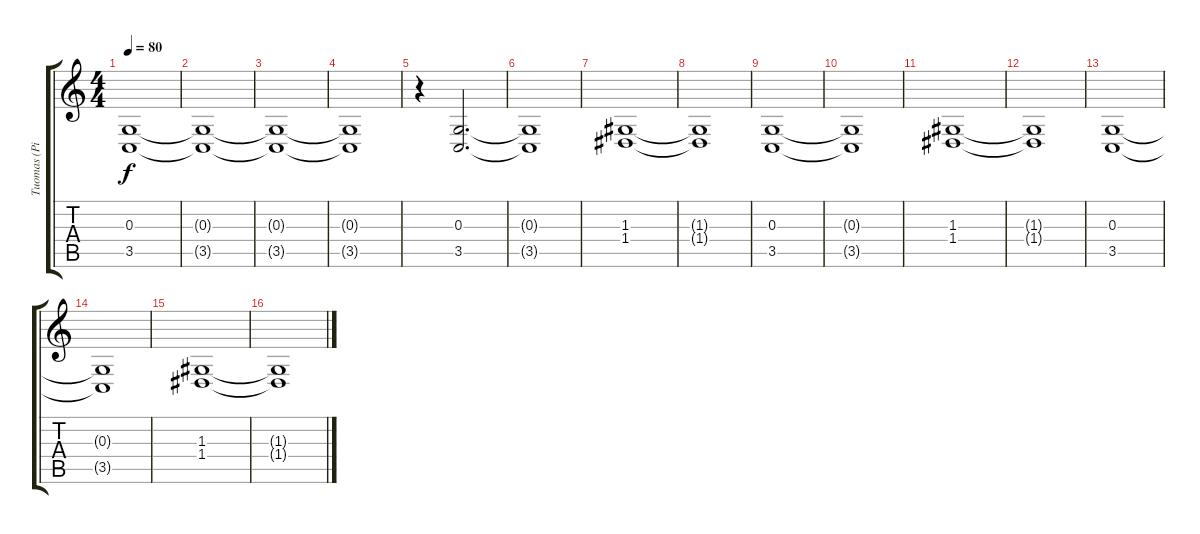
\track ("Tuomas (Piano LH)" "Tuomas (Pi") {instrument acousticgrandpiano}
\staff {score tabs}
\tuning (E4 B3 G3 D3 A2 E2) {hide}
\ts (4 4)
\tempo 80
\clef g2
\ks c
(0.3 3.5).1{dy f} |
(0.3{t} 3.5{t}).1 |
(0.3{t} 3.5{t}).1 |
(0.3{t} 3.5{t}).1 |
r.4 (0.3 3.5).2{d} |
(0.3{t} 3.5{t}).1 |
(1.3 1.4).1 |
(1.3{t} 1.4{t}).1 |
(0.3 3.5).1 |
(0.3{t} 3.5{t}).1 |
(1.3 1.4).1 |
(1.3{t} 1.4{t}).1 |
(0.3 3.5).1 |
(0.3{t} 3.5{t}).1 |
(1.3 1.4).1 |
(1.3{t} 1.4{t}).1
